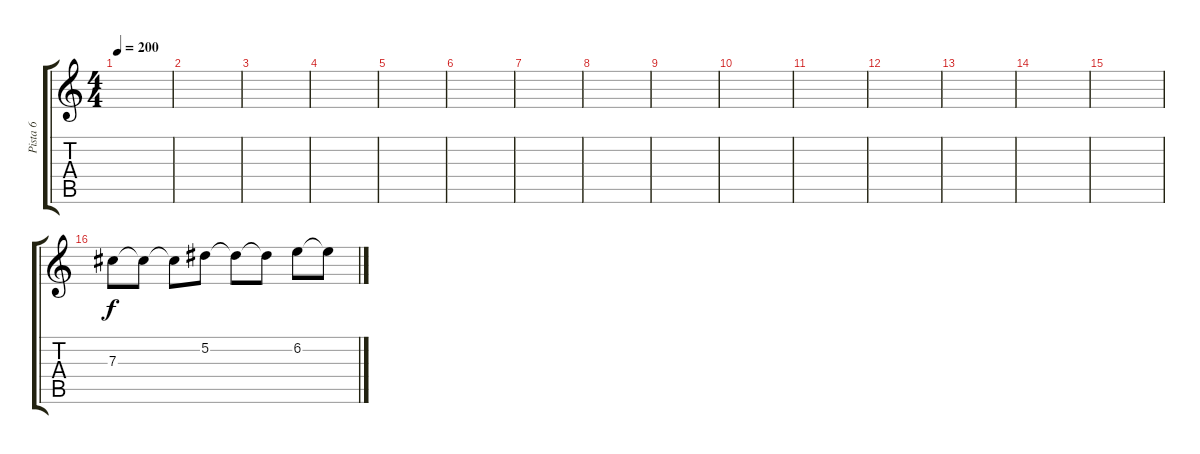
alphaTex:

\track ("Pista 6" "Pista 6") {instrument distortionguitar}
\staff {score tabs}
\tuning (Eb4 Bb3 Gb3 Db3 Ab2 Eb2) {hide}
\ts (4 4)
\tempo 200
\clef g2
\ks c
|
|
|
|
|
|
|
|
|
|
|
|
|
|
|
7.3.8 7.3{t}.8 7.3{t}.8 5.2.8 5.2{t}.8 5.2{t}.8 6.2.8 6.2{t}.8
